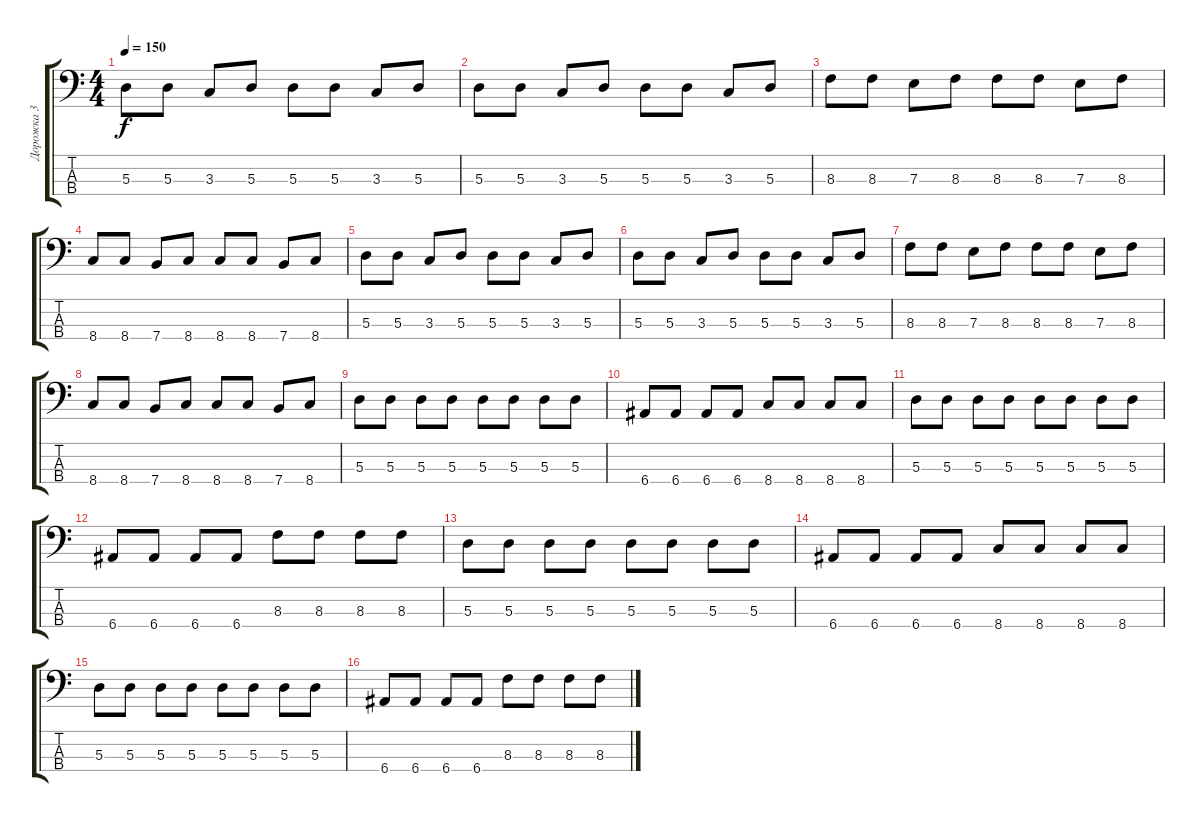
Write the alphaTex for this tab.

\track ("Дорожка 3" "Дорожка 3") {instrument electricbassfinger}
\staff {score tabs}
\tuning (G2 D2 A1 E1) {hide}
\ts (4 4)
\tempo 150
\clef f4
\ks c
5.3.8{dy f} 5.3.8 3.3.8 5.3.8 5.3.8 5.3.8 3.3.8 5.3.8 |
5.3.8 5.3.8 3.3.8 5.3.8 5.3.8 5.3.8 3.3.8 5.3.8 |
8.3.8 8.3.8 7.3.8 8.3.8 8.3.8 8.3.8 7.3.8 8.3.8 |
8.4.8 8.4.8 7.4.8 8.4.8 8.4.8 8.4.8 7.4.8 8.4.8 |
5.3.8 5.3.8 3.3.8 5.3.8 5.3.8 5.3.8 3.3.8 5.3.8 |
5.3.8 5.3.8 3.3.8 5.3.8 5.3.8 5.3.8 3.3.8 5.3.8 |
8.3.8 8.3.8 7.3.8 8.3.8 8.3.8 8.3.8 7.3.8 8.3.8 |
8.4.8 8.4.8 7.4.8 8.4.8 8.4.8 8.4.8 7.4.8 8.4.8 |
5.3.8 5.3.8 5.3.8 5.3.8 5.3.8 5.3.8 5.3.8 5.3.8 |
6.4.8 6.4.8 6.4.8 6.4.8 8.4.8 8.4.8 8.4.8 8.4.8 |
5.3.8 5.3.8 5.3.8 5.3.8 5.3.8 5.3.8 5.3.8 5.3.8 |
6.4.8 6.4.8 6.4.8 6.4.8 8.3.8 8.3.8 8.3.8 8.3.8 |
5.3.8 5.3.8 5.3.8 5.3.8 5.3.8 5.3.8 5.3.8 5.3.8 |
6.4.8 6.4.8 6.4.8 6.4.8 8.4.8 8.4.8 8.4.8 8.4.8 |
5.3.8 5.3.8 5.3.8 5.3.8 5.3.8 5.3.8 5.3.8 5.3.8 |
6.4.8 6.4.8 6.4.8 6.4.8 8.3.8 8.3.8 8.3.8 8.3.8
